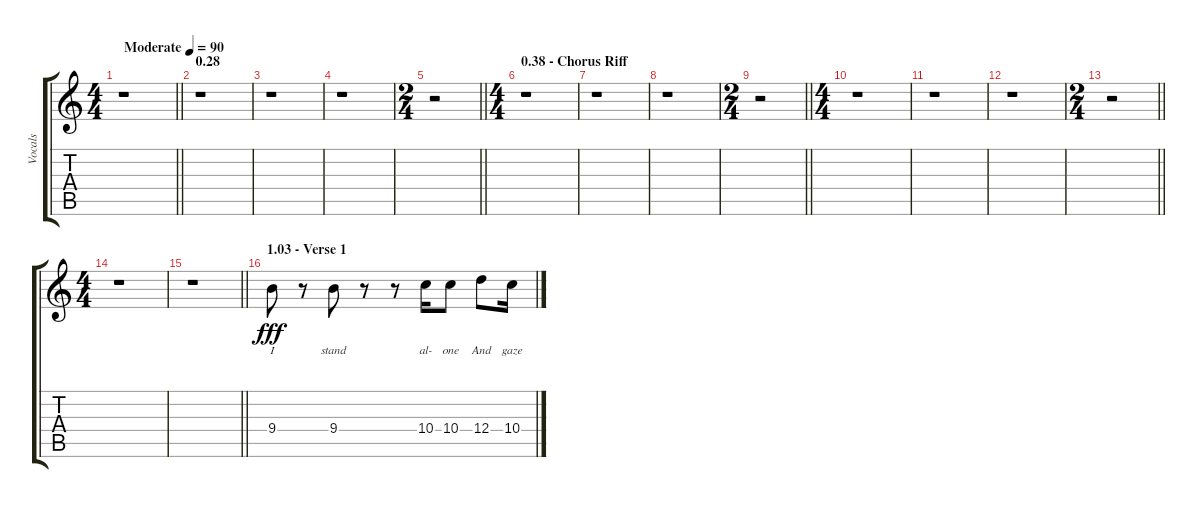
\track ("Vocals" "Vocals") {instrument overdrivenguitar}
\staff {score tabs}
\tuning (E4 B3 G3 D3 A2 E2) {hide}
\ts (4 4)
\tempo (90 "Moderate")
\clef g2
\barLineRight lightlight
\ks c
r.1{dy fff instrument overdrivenguitar} |
\section ("" "0.28")
r.1 |
r.1 |
r.1 |
\ts (2 4)
\barLineRight lightlight
r.2 |
\ts (4 4)
\section ("" "0.38 - Chorus Riff")
r.1 |
r.1 |
r.1 |
\ts (2 4)
\barLineRight lightlight
r.2 |
\ts (4 4)
r.1 |
r.1 |
r.1 |
\ts (2 4)
\barLineRight lightlight
r.2 |
\ts (4 4)
r.1 |
\barLineRight lightlight
r.1 |
\section ("" "1.03 - Verse 1")
9.4.8{lyrics (0 "I") lyrics (1 "") lyrics (2 "") lyrics (3 "") lyrics (4 "")} r.8 9.4.8{lyrics (0 "stand") lyrics (1 "") lyrics (2 "") lyrics (3 "") lyrics (4 "")} r.8 r.8 10.4.16{lyrics (0 "al-") lyrics (1 "") lyrics (2 "") lyrics (3 "") lyrics (4 "")} 10.4.8{lyrics (0 "one") lyrics (1 "") lyrics (2 "") lyrics (3 "") lyrics (4 "")} 12.4.8{lyrics (0 "And") lyrics (1 "") lyrics (2 "") lyrics (3 "") lyrics (4 "")} 10.4.16{lyrics (0 "gaze") lyrics (1 "") lyrics (2 "") lyrics (3 "") lyrics (4 "")}
